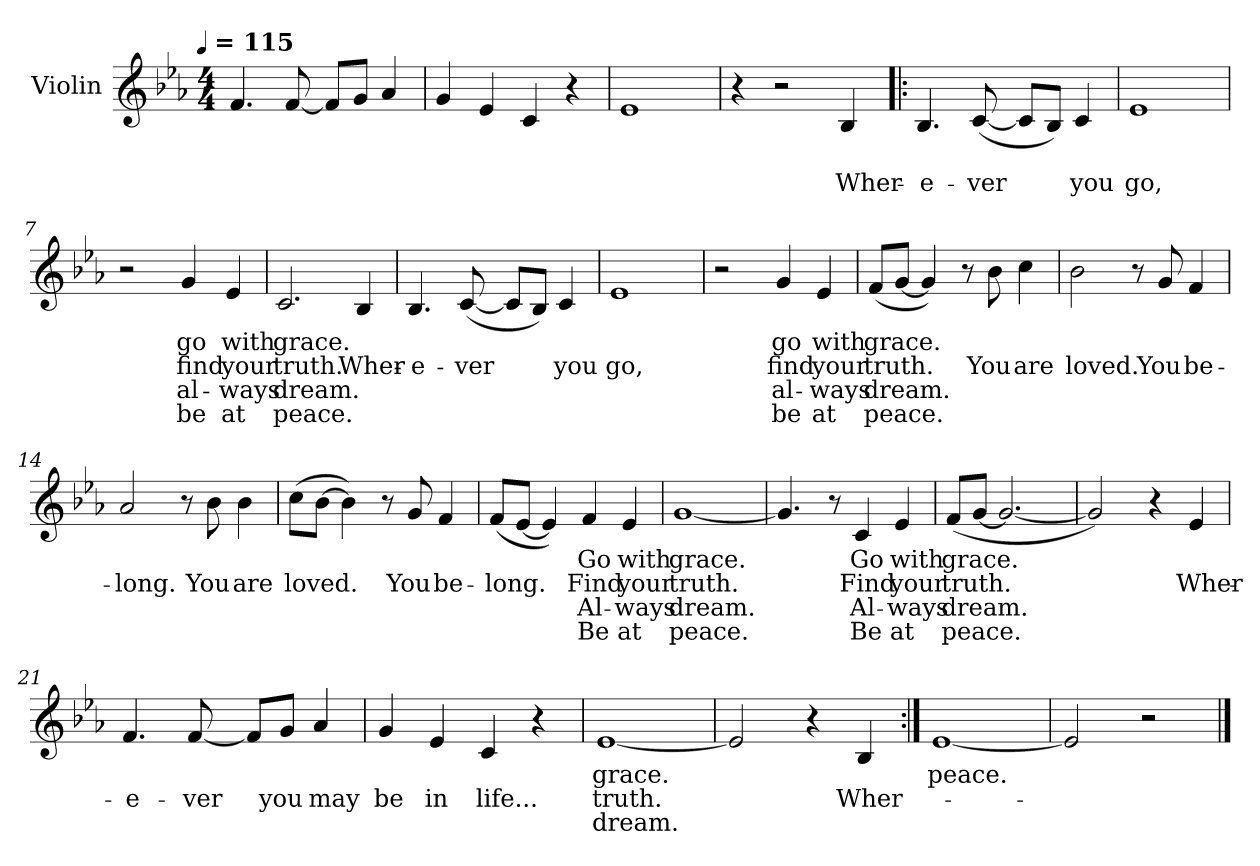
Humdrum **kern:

**kern	**text	**text	**text	**text
*part1	*part1	*part1	*part1	*part1
*staff1	*staff1	*staff1	*staff1	*staff1
*I"Violin	*	*	*	*
*I'Vln.	*	*	*	*
*clefG2	*	*	*	*
*k[b-e-a-]	*	*	*	*
!!LO:TX:omd:t=[quarter] = 115
*M4/4	*	*	*	*
*MM115	*	*	*	*
=1	=1	=1	=1	=1
4.f/	.	.	.	.
[8f/	.	.	.	.
8fL]	.	.	.	.
8gJ	.	.	.	.
4a-/	.	.	.	.
=2	=2	=2	=2	=2
4g/	.	.	.	.
4e-/	.	.	.	.
4c/	.	.	.	.
4r	.	.	.	.
=3	=3	=3	=3	=3
1e-	.	.	.	.
=4	=4	=4	=4	=4
4r	.	.	.	.
2r	.	.	.	.
4B-/	.	Wher-	.	.
=5!|:	=5!|:	=5!|:	=5!|:	=5!|:
4.B-/	.	-e-	.	.
([8c/	.	-ver	.	.
8cL]	.	.	.	.
8B-J)	.	.	.	.
4c/	.	you	.	.
=6	=6	=6	=6	=6
1e-	.	go,	.	.
!!LO:LB:g=z
=7	=7	=7	=7	=7
2r	.	.	.	.
4g/	go	find	al-	be
4e-/	with	your	-ways	at
=8	=8	=8	=8	=8
2.c/	grace.	truth.	dream.	peace.
4B-/	.	Wher-	.	.
=9	=9	=9	=9	=9
4.B-/	.	-e-	.	.
([8c/	.	-ver	.	.
8cL]	.	.	.	.
8B-J)	.	.	.	.
4c/	.	you	.	.
=10	=10	=10	=10	=10
1e-	.	go,	.	.
!!LO:LB:g=z
=11	=11	=11	=11	=11
2r	.	.	.	.
4g/	go	find	al-	be
4e-/	with	your	-ways	at
=12	=12	=12	=12	=12
(8fL	grace.	truth.	dream.	peace.
[8gJ	.	.	.	.
4g/])	.	.	.	.
8r	.	.	.	.
8b-\	.	You	.	.
4cc\	.	are	.	.
=13	=13	=13	=13	=13
2b-\	.	loved.	.	.
8r	.	.	.	.
8g/	.	You	.	.
4f/	.	be-	.	.
=14	=14	=14	=14	=14
2a-/	.	-long.	.	.
8r	.	.	.	.
8b-\	.	You	.	.
4b-\	.	are	.	.
=15	=15	=15	=15	=15
(8ccL	.	loved.	.	.
[8b-J	.	.	.	.
4b-\])	.	.	.	.
8r	.	.	.	.
8g/	.	You	.	.
4f/	.	be-	.	.
!!LO:LB:g=z
=16	=16	=16	=16	=16
(8fL	.	-long.	.	.
[8e-J	.	.	.	.
4e-/])	.	.	.	.
4f/	Go	Find	Al-	Be
4e-/	with	your	-ways	at
=17	=17	=17	=17	=17
[1g	grace.	truth.	dream.	peace.
=18	=18	=18	=18	=18
4.g/]	.	.	.	.
8r	.	.	.	.
4c/	Go	Find	Al-	Be
4e-/	with	your	-ways	at
=19	=19	=19	=19	=19
(8fL	grace.	truth.	dream.	peace.
[8gJ	.	.	.	.
2.g/_	.	.	.	.
=20	=20	=20	=20	=20
2g/])	.	.	.	.
4r	.	.	.	.
4e-/	.	Wher-	.	.
!!LO:LB:g=z
=21	=21	=21	=21	=21
4.f/	.	-e-	.	.
[8f/	.	-ver	.	.
8fL]	.	.	.	.
8gJ	.	you	.	.
4a-/	.	may	.	.
=22	=22	=22	=22	=22
4g/	.	be	.	.
4e-/	.	in	.	.
4c/	.	life...	.	.
4r	.	.	.	.
=23	=23	=23	=23	=23
[1e-	grace.	truth.	dream.	.
=24	=24	=24	=24	=24
2e-/]	.	.	.	.
4r	.	.	.	.
4B-/	.	Wher-	.	.
=25:|!	=25:|!	=25:|!	=25:|!	=25:|!
[1e-	peace.	.	.	.
=26	=26	=26	=26	=26
2e-/]	.	.	.	.
2r	.	.	.	.
==	==	==	==	==
*-	*-	*-	*-	*-
